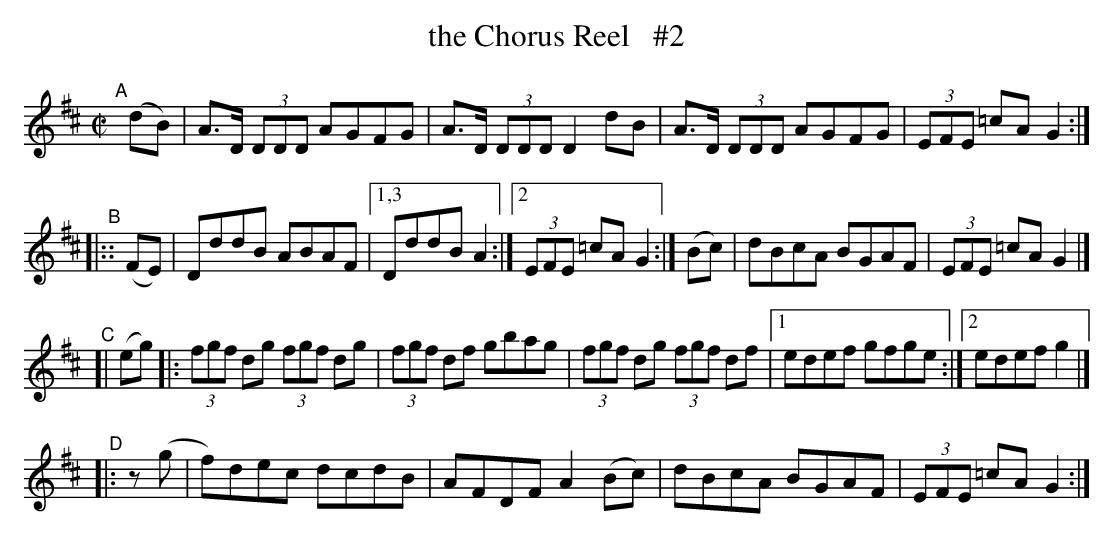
X:1
T: the Chorus Reel   #2
M: C|
L: 1/8
K: D
"^A"\
[|](dB) | A>D (3DDD AGFG | A>D (3DDD D2dB | A>D (3DDD AGFG | (3EFE =cAG2  :|
"^B"\
|::(FE) | DddB ABAF |[1,3 DddB A2 :|[2 (3EFE =cA G2 :| (Bc) | dBcA BGAF | (3EFE =cAG2 |]
"^C"\
[| (eg) |:(3fgf dg (3fgf dg | (3fgf df gbag | (3fgf dg (3fgf df |[1 edef gfge :|[2 edef g2 |]
"^D"\
|: z (g | f)dec dcdB | AFDF A2(Bc) | dBcA BGAF | (3EFE =cAG2 :|
